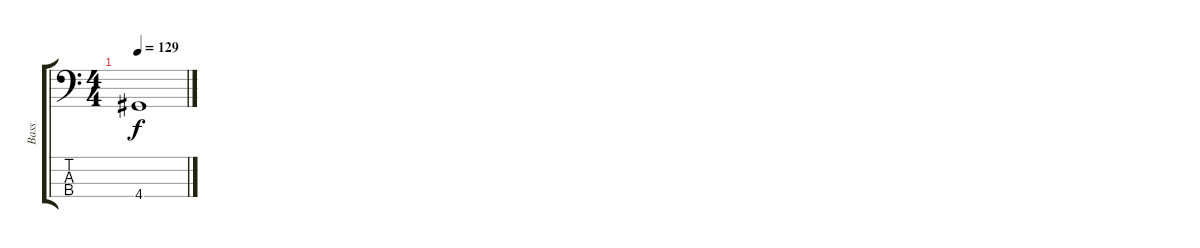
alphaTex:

\track ("Bass" "Bass") {instrument electricbassfinger}
\staff {score tabs}
\tuning (G2 D2 A1 E1) {hide}
\ts (4 4)
\tempo 129
\clef f4
\ks c
4.4.1{dy f}
